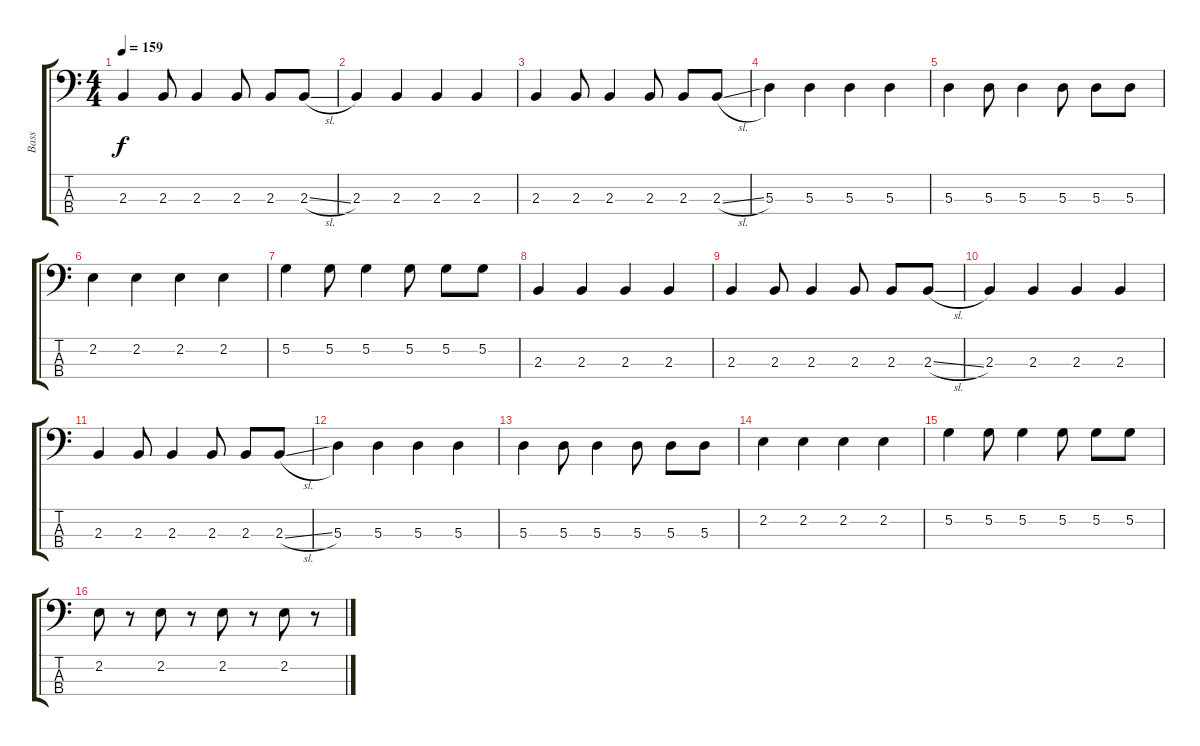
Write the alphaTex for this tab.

\track ("Bass" "Bass") {instrument electricbassfinger}
\staff {score tabs}
\tuning (G2 D2 A1 E1) {hide}
\ts (4 4)
\tempo 159
\clef f4
\ks c
2.3.4{dy f} 2.3.8 2.3.4 2.3.8 2.3.8 2.3{sl}.8 |
2.3.4 2.3.4 2.3.4 2.3.4 |
2.3.4 2.3.8 2.3.4 2.3.8 2.3.8 2.3{sl}.8 |
5.3.4 5.3.4 5.3.4 5.3.4 |
5.3.4 5.3.8 5.3.4 5.3.8 5.3.8 5.3.8 |
2.2.4 2.2.4 2.2.4 2.2.4 |
5.2.4 5.2.8 5.2.4 5.2.8 5.2.8 5.2.8 |
2.3.4 2.3.4 2.3.4 2.3.4 |
2.3.4 2.3.8 2.3.4 2.3.8 2.3.8 2.3{sl}.8 |
2.3.4 2.3.4 2.3.4 2.3.4 |
2.3.4 2.3.8 2.3.4 2.3.8 2.3.8 2.3{sl}.8 |
5.3.4 5.3.4 5.3.4 5.3.4 |
5.3.4 5.3.8 5.3.4 5.3.8 5.3.8 5.3.8 |
2.2.4 2.2.4 2.2.4 2.2.4 |
5.2.4 5.2.8 5.2.4 5.2.8 5.2.8 5.2.8 |
2.2.8 r.8 2.2.8 r.8 2.2.8 r.8 2.2.8 r.8
